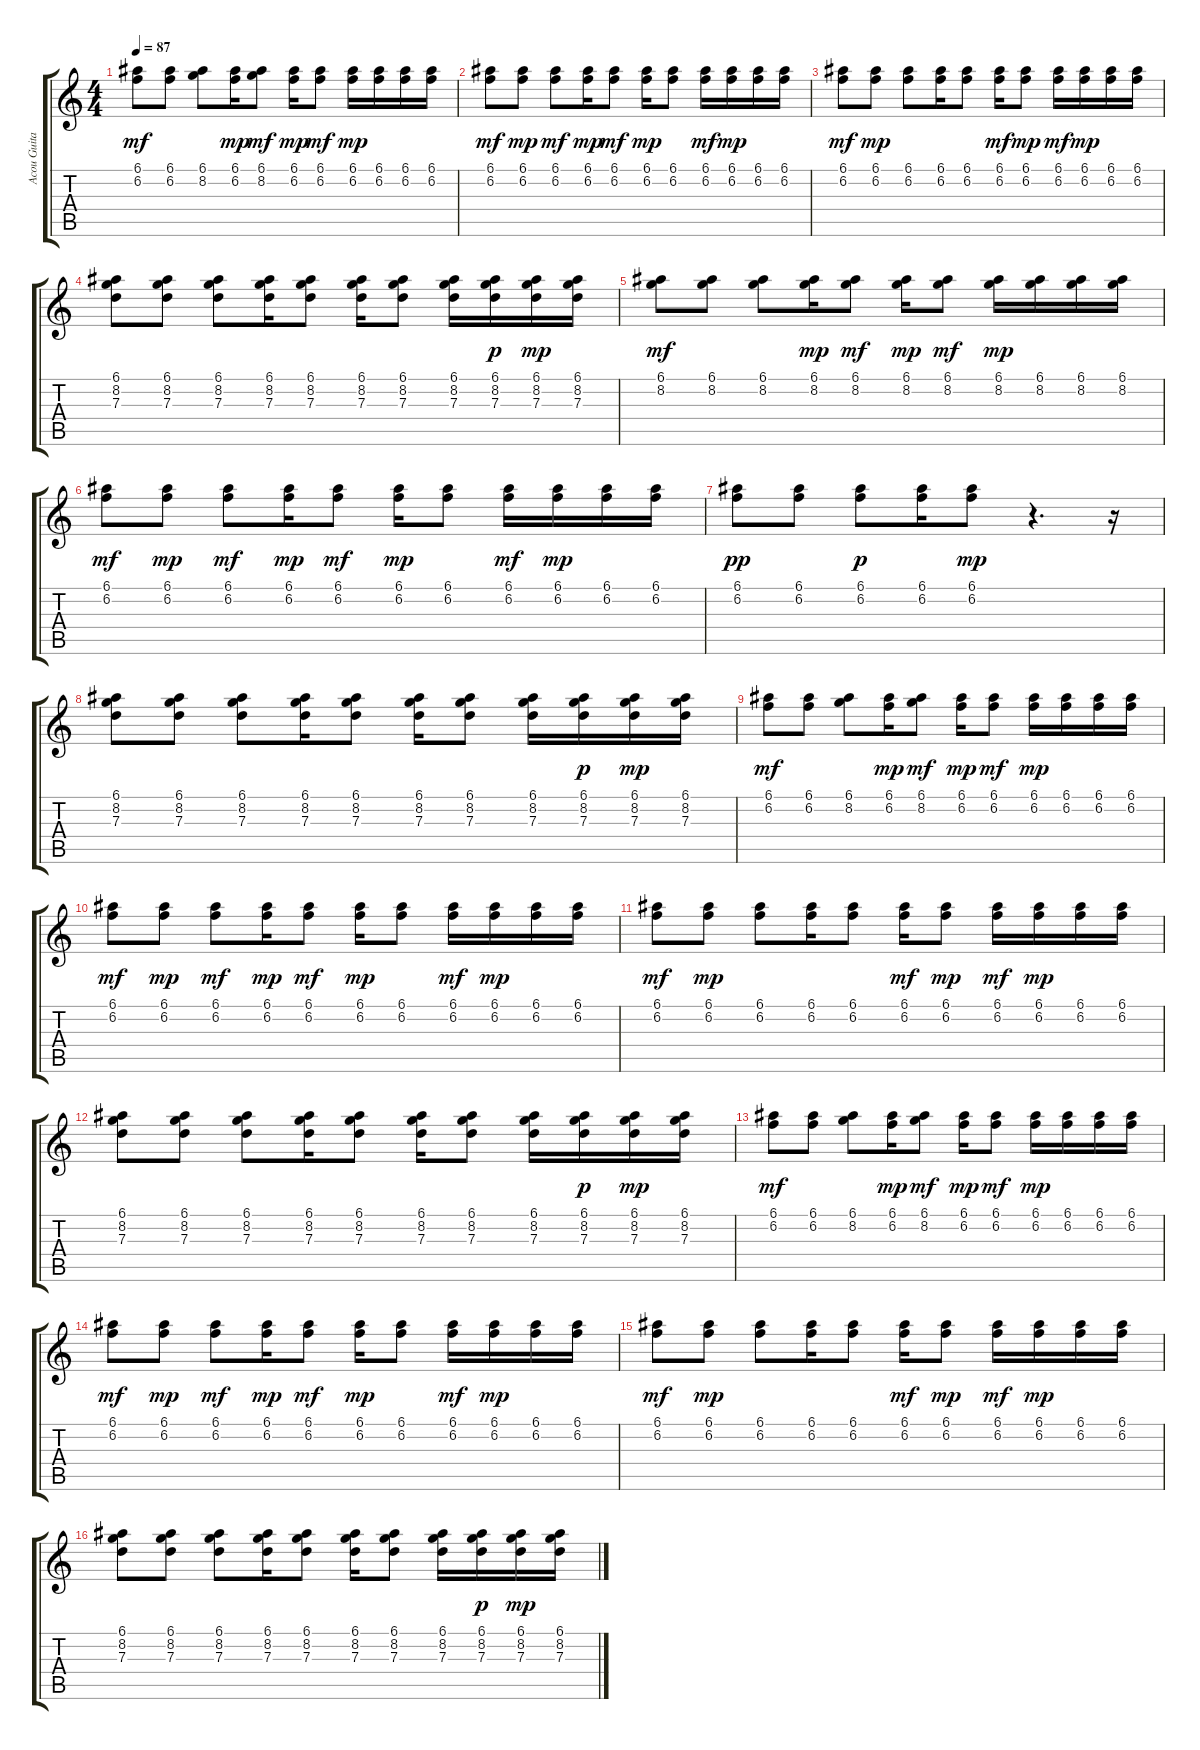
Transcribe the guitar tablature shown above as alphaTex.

\track ("Acou Guita" "Acou Guita") {instrument acousticguitarsteel}
\staff {score tabs}
\tuning (E4 B3 G3 D3 A2 E2) {hide}
\ts (4 4)
\tempo 87
\clef g2
\ks c
(6.1 6.2).8{dy mf} (6.1 6.2).8 (6.1 8.2).8 (6.1 6.2).16{dy mp} (6.1 8.2).8{dy mf} (6.1 6.2).16{dy mp} (6.1 6.2).8{dy mf} (6.1 6.2).16{dy mp} (6.1 6.2).16 (6.1 6.2).16 (6.1 6.2).16 |
(6.1 6.2).8{dy mf} (6.1 6.2).8{dy mp} (6.1 6.2).8{dy mf} (6.1 6.2).16{dy mp} (6.1 6.2).8{dy mf} (6.1 6.2).16{dy mp} (6.1 6.2).8 (6.1 6.2).16{dy mf} (6.1 6.2).16{dy mp} (6.1 6.2).16 (6.1 6.2).16 |
(6.1 6.2).8{dy mf} (6.1 6.2).8{dy mp} (6.1 6.2).8 (6.1 6.2).16 (6.1 6.2).8 (6.1 6.2).16{dy mf} (6.1 6.2).8{dy mp} (6.1 6.2).16{dy mf} (6.1 6.2).16{dy mp} (6.1 6.2).16 (6.1 6.2).16 |
(6.1 8.2 7.3).8 (6.1 8.2 7.3).8 (6.1 8.2 7.3).8 (6.1 8.2 7.3).16 (6.1 8.2 7.3).8 (6.1 8.2 7.3).16 (6.1 8.2 7.3).8 (6.1 8.2 7.3).16 (6.1 8.2 7.3).16{dy p} (6.1 8.2 7.3).16{dy mp} (6.1 8.2 7.3).16 |
(6.1 8.2).8{dy mf} (6.1 8.2).8 (6.1 8.2).8 (6.1 8.2).16{dy mp} (6.1 8.2).8{dy mf} (6.1 8.2).16{dy mp} (6.1 8.2).8{dy mf} (6.1 8.2).16{dy mp} (6.1 8.2).16 (6.1 8.2).16 (6.1 8.2).16 |
(6.1 6.2).8{dy mf} (6.1 6.2).8{dy mp} (6.1 6.2).8{dy mf} (6.1 6.2).16{dy mp} (6.1 6.2).8{dy mf} (6.1 6.2).16{dy mp} (6.1 6.2).8 (6.1 6.2).16{dy mf} (6.1 6.2).16{dy mp} (6.1 6.2).16 (6.1 6.2).16 |
(6.1 6.2).8{dy pp} (6.1 6.2).8 (6.1 6.2).8{dy p} (6.1 6.2).16 (6.1 6.2).8{dy mp} r.4{d} r.16 |
(6.1 8.2 7.3).8 (6.1 8.2 7.3).8 (6.1 8.2 7.3).8 (6.1 8.2 7.3).16 (6.1 8.2 7.3).8 (6.1 8.2 7.3).16 (6.1 8.2 7.3).8 (6.1 8.2 7.3).16 (6.1 8.2 7.3).16{dy p} (6.1 8.2 7.3).16{dy mp} (6.1 8.2 7.3).16 |
(6.1 6.2).8{dy mf} (6.1 6.2).8 (6.1 8.2).8 (6.1 6.2).16{dy mp} (6.1 8.2).8{dy mf} (6.1 6.2).16{dy mp} (6.1 6.2).8{dy mf} (6.1 6.2).16{dy mp} (6.1 6.2).16 (6.1 6.2).16 (6.1 6.2).16 |
(6.1 6.2).8{dy mf} (6.1 6.2).8{dy mp} (6.1 6.2).8{dy mf} (6.1 6.2).16{dy mp} (6.1 6.2).8{dy mf} (6.1 6.2).16{dy mp} (6.1 6.2).8 (6.1 6.2).16{dy mf} (6.1 6.2).16{dy mp} (6.1 6.2).16 (6.1 6.2).16 |
(6.1 6.2).8{dy mf} (6.1 6.2).8{dy mp} (6.1 6.2).8 (6.1 6.2).16 (6.1 6.2).8 (6.1 6.2).16{dy mf} (6.1 6.2).8{dy mp} (6.1 6.2).16{dy mf} (6.1 6.2).16{dy mp} (6.1 6.2).16 (6.1 6.2).16 |
(6.1 8.2 7.3).8 (6.1 8.2 7.3).8 (6.1 8.2 7.3).8 (6.1 8.2 7.3).16 (6.1 8.2 7.3).8 (6.1 8.2 7.3).16 (6.1 8.2 7.3).8 (6.1 8.2 7.3).16 (6.1 8.2 7.3).16{dy p} (6.1 8.2 7.3).16{dy mp} (6.1 8.2 7.3).16 |
(6.1 6.2).8{dy mf} (6.1 6.2).8 (6.1 8.2).8 (6.1 6.2).16{dy mp} (6.1 8.2).8{dy mf} (6.1 6.2).16{dy mp} (6.1 6.2).8{dy mf} (6.1 6.2).16{dy mp} (6.1 6.2).16 (6.1 6.2).16 (6.1 6.2).16 |
(6.1 6.2).8{dy mf} (6.1 6.2).8{dy mp} (6.1 6.2).8{dy mf} (6.1 6.2).16{dy mp} (6.1 6.2).8{dy mf} (6.1 6.2).16{dy mp} (6.1 6.2).8 (6.1 6.2).16{dy mf} (6.1 6.2).16{dy mp} (6.1 6.2).16 (6.1 6.2).16 |
(6.1 6.2).8{dy mf} (6.1 6.2).8{dy mp} (6.1 6.2).8 (6.1 6.2).16 (6.1 6.2).8 (6.1 6.2).16{dy mf} (6.1 6.2).8{dy mp} (6.1 6.2).16{dy mf} (6.1 6.2).16{dy mp} (6.1 6.2).16 (6.1 6.2).16 |
(6.1 8.2 7.3).8 (6.1 8.2 7.3).8 (6.1 8.2 7.3).8 (6.1 8.2 7.3).16 (6.1 8.2 7.3).8 (6.1 8.2 7.3).16 (6.1 8.2 7.3).8 (6.1 8.2 7.3).16 (6.1 8.2 7.3).16{dy p} (6.1 8.2 7.3).16{dy mp} (6.1 8.2 7.3).16
